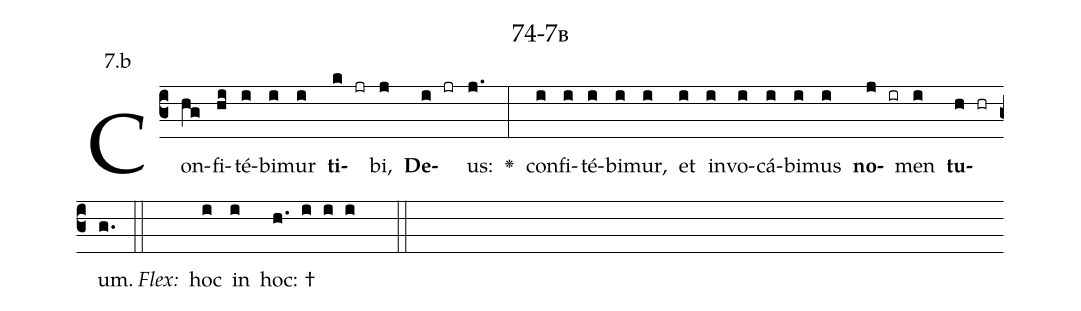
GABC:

name: 74-7b;
annotation: 7.b;
%%
(c3)Con(hg)fi(hi)té(i)bi(i)mur(i) <b>ti</b>(k jr)bi,(j) <b>De</b>(i jr)us:(j.) <v>\greheightstar</v>(:) con(i)fi(i)té(i)bi(i)mur,(i) et(i) in(i)vo(i)cá(i)bi(i)mus(i) <b>no</b>(j ir)men(i) <b>tu</b>(h hr)um.(g.) (::)
<i>Flex:</i>()  hoc(i) in(i) hoc: †(h. i i i  ::)

%E(i) u(i) o(j) u(i) a(h) e.(g.) (::)
